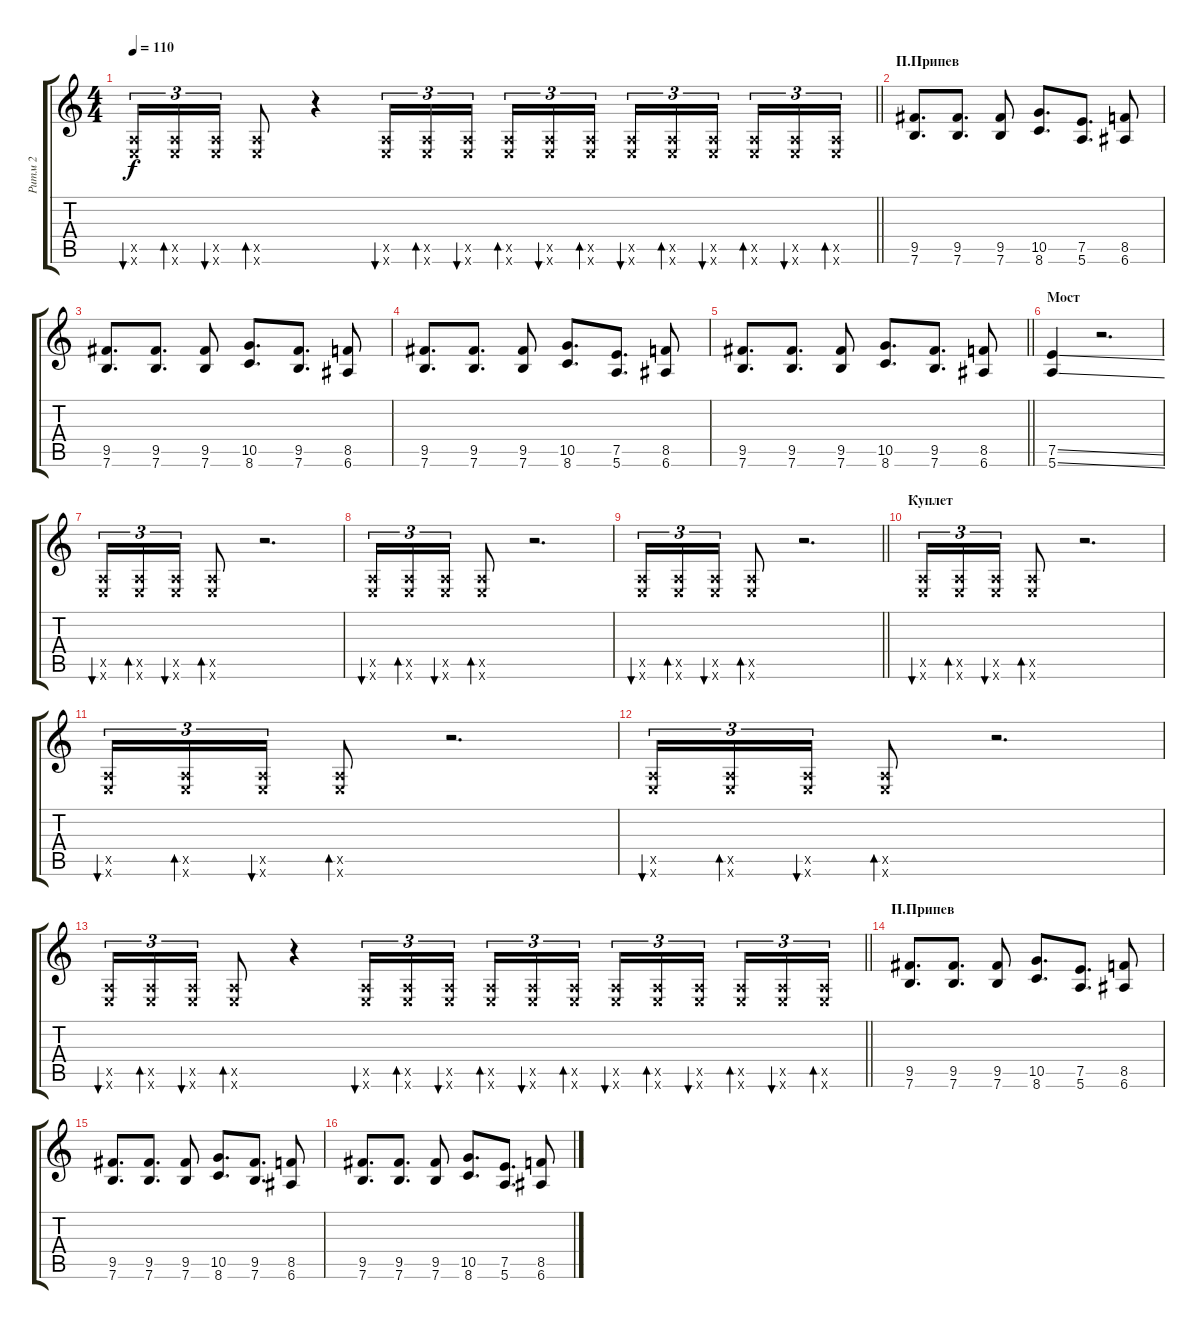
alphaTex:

\track ("Ритм 2" "Ритм 2") {instrument overdrivenguitar}
\staff {score tabs}
\tuning (E4 B3 G3 D3 A2 E2) {hide}
\ts (4 4)
\tempo 110
\clef g2
\barLineRight lightlight
\ks c
(0.5{x} 0.6{x}).16{tu (3 2) bu 60 dy f} (0.5{x} 0.6{x}).16{tu (3 2) bd 60} (0.5{x} 0.6{x}).16{tu (3 2) bu 60} (0.5{x} 0.6{x}).8{bd 60} r.4 (0.5{x} 0.6{x}).16{tu (3 2) bu 60} (0.5{x} 0.6{x}).16{tu (3 2) bd 60} (0.5{x} 0.6{x}).16{tu (3 2) bu 60 beam splitsecondary} (0.5{x} 0.6{x}).16{tu (3 2) bd 60} (0.5{x} 0.6{x}).16{tu (3 2) bu 60} (0.5{x} 0.6{x}).16{tu (3 2) bd 60} (0.5{x} 0.6{x}).16{tu (3 2) bu 60} (0.5{x} 0.6{x}).16{tu (3 2) bd 60} (0.5{x} 0.6{x}).16{tu (3 2) bu 60 beam splitsecondary} (0.5{x} 0.6{x}).16{tu (3 2) bd 60} (0.5{x} 0.6{x}).16{tu (3 2) bu 60} (0.5{x} 0.6{x}).16{tu (3 2) bd 60} |
\section ("" "П.Припев")
(9.5 7.6).8{d} (9.5 7.6).8{d} (9.5 7.6).8 (10.5 8.6).8{d} (7.5 5.6).8{d} (8.5 6.6).8 |
(9.5 7.6).8{d} (9.5 7.6).8{d} (9.5 7.6).8 (10.5 8.6).8{d} (9.5 7.6).8{d} (8.5 6.6).8 |
(9.5 7.6).8{d} (9.5 7.6).8{d} (9.5 7.6).8 (10.5 8.6).8{d} (7.5 5.6).8{d} (8.5 6.6).8 |
\barLineRight lightlight
(9.5 7.6).8{d} (9.5 7.6).8{d} (9.5 7.6).8 (10.5 8.6).8{d} (9.5 7.6).8{d} (8.5 6.6).8 |
\section ("" "Мост")
(7.5{ss} 5.6{ss}).4 r.2{d} |
(0.5{x} 0.6{x}).16{tu (3 2) bu 60} (0.5{x} 0.6{x}).16{tu (3 2) bd 60} (0.5{x} 0.6{x}).16{tu (3 2) bu 60} (0.5{x} 0.6{x}).8{bd 60} r.2{d} |
(0.5{x} 0.6{x}).16{tu (3 2) bu 60} (0.5{x} 0.6{x}).16{tu (3 2) bd 60} (0.5{x} 0.6{x}).16{tu (3 2) bu 60} (0.5{x} 0.6{x}).8{bd 60} r.2{d} |
\barLineRight lightlight
(0.5{x} 0.6{x}).16{tu (3 2) bu 60} (0.5{x} 0.6{x}).16{tu (3 2) bd 60} (0.5{x} 0.6{x}).16{tu (3 2) bu 60} (0.5{x} 0.6{x}).8{bd 60} r.2{d} |
\section ("" "Куплет")
(0.5{x} 0.6{x}).16{tu (3 2) bu 60} (0.5{x} 0.6{x}).16{tu (3 2) bd 60} (0.5{x} 0.6{x}).16{tu (3 2) bu 60} (0.5{x} 0.6{x}).8{bd 60} r.2{d} |
(0.5{x} 0.6{x}).16{tu (3 2) bu 60} (0.5{x} 0.6{x}).16{tu (3 2) bd 60} (0.5{x} 0.6{x}).16{tu (3 2) bu 60} (0.5{x} 0.6{x}).8{bd 60} r.2{d} |
(0.5{x} 0.6{x}).16{tu (3 2) bu 60} (0.5{x} 0.6{x}).16{tu (3 2) bd 60} (0.5{x} 0.6{x}).16{tu (3 2) bu 60} (0.5{x} 0.6{x}).8{bd 60} r.2{d} |
\barLineRight lightlight
(0.5{x} 0.6{x}).16{tu (3 2) bu 60} (0.5{x} 0.6{x}).16{tu (3 2) bd 60} (0.5{x} 0.6{x}).16{tu (3 2) bu 60} (0.5{x} 0.6{x}).8{bd 60} r.4 (0.5{x} 0.6{x}).16{tu (3 2) bu 60} (0.5{x} 0.6{x}).16{tu (3 2) bd 60} (0.5{x} 0.6{x}).16{tu (3 2) bu 60 beam splitsecondary} (0.5{x} 0.6{x}).16{tu (3 2) bd 60} (0.5{x} 0.6{x}).16{tu (3 2) bu 60} (0.5{x} 0.6{x}).16{tu (3 2) bd 60} (0.5{x} 0.6{x}).16{tu (3 2) bu 60} (0.5{x} 0.6{x}).16{tu (3 2) bd 60} (0.5{x} 0.6{x}).16{tu (3 2) bu 60 beam splitsecondary} (0.5{x} 0.6{x}).16{tu (3 2) bd 60} (0.5{x} 0.6{x}).16{tu (3 2) bu 60} (0.5{x} 0.6{x}).16{tu (3 2) bd 60} |
\section ("" "П.Припев")
(9.5 7.6).8{d} (9.5 7.6).8{d} (9.5 7.6).8 (10.5 8.6).8{d} (7.5 5.6).8{d} (8.5 6.6).8 |
(9.5 7.6).8{d} (9.5 7.6).8{d} (9.5 7.6).8 (10.5 8.6).8{d} (9.5 7.6).8{d} (8.5 6.6).8 |
(9.5 7.6).8{d} (9.5 7.6).8{d} (9.5 7.6).8 (10.5 8.6).8{d} (7.5 5.6).8{d} (8.5 6.6).8
